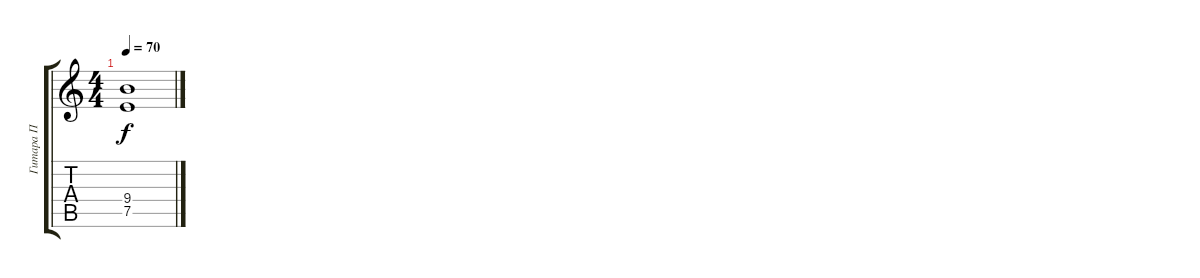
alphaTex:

\track ("Гитара П" "Гитара П") {instrument distortionguitar}
\staff {score tabs}
\tuning (E4 B3 G3 D3 A2 E2) {hide}
\ts (4 4)
\tempo 70
\clef g2
\ks c
(9.4{t} 7.5{t}).1{dy f}
